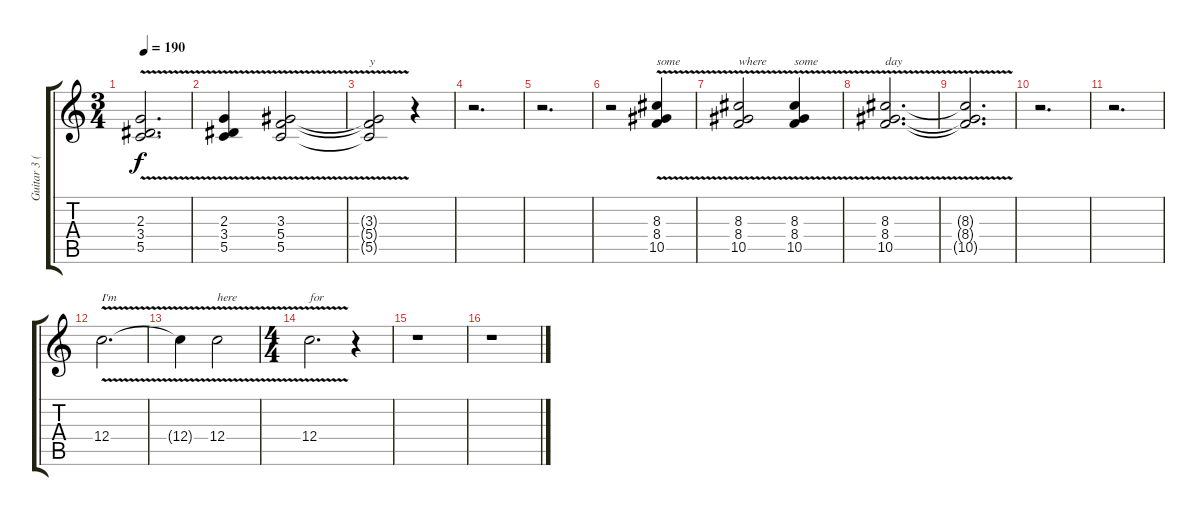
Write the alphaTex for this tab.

\track ("Guitar 3 (Studio/Backing)" "Guitar 3 (") {instrument distortionguitar}
\staff {score tabs}
\tuning (D4 A3 F3 C3 G2 C2) {hide}
\ts (3 4)
\tempo 190
\clef g2
\ks c
(2.3{v} 3.4{v} 5.5{v}).2{d dy f} |
(2.3{v} 3.4{v} 5.5{v}).4 (3.3{v} 5.4{v} 5.5{v}).2 |
(3.3{t} 5.4{t} 5.5{t}).2{txt "y"} r.4 |
r.2{d} |
r.2{d} |
r.2 (8.3{v} 8.4{v} 10.5{v}).4{txt "some"} |
(8.3{v} 8.4{v} 10.5{v}).2{txt "where"} (8.3{v} 8.4{v} 10.5{v}).4{txt "some"} |
(8.3{v} 8.4{v} 10.5{v}).2{d txt "day"} |
(8.3{t} 8.4{t} 10.5{t}).2{d} |
r.2{d} |
r.2{d} |
12.4{v}.2{d txt "I'm"} |
12.4{t}.4 12.4{v}.2{txt "here"} |
\ts (4 4)
12.4{v}.2{d txt "for"} r.4 |
r.1 |
r.1
